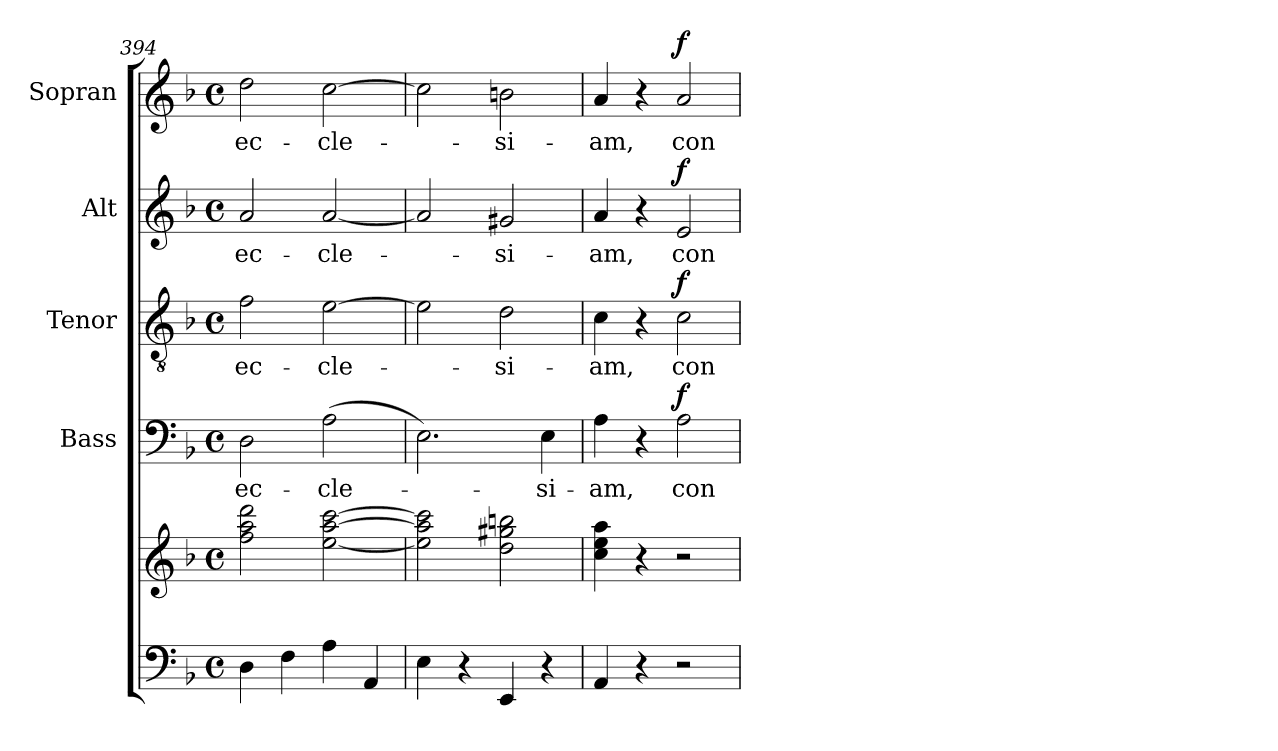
**kern	**kern	**kern	**text	**dynam	**kern	**text	**dynam	**kern	**text	**dynam	**kern	**text	**dynam
*part5	*part5	*part4	*part4	*part4	*part3	*part3	*part3	*part2	*part2	*part2	*part1	*part1	*part1
*staff6	*staff5	*staff4	*staff4	*staff4	*staff3	*staff3	*staff3	*staff2	*staff2	*staff2	*staff1	*staff1	*staff1
*	*	*I"Bass	*	*	*I"Tenor	*	*	*I"Alt	*	*	*I"Sopran	*	*
*	*	*I'B.	*	*	*I'T.	*	*	*I'A.	*	*	*I'S.	*	*
*clefF4	*clefG2	*clefF4	*	*	*clefGv2	*	*	*clefG2	*	*	*clefG2	*	*
*k[b-]	*k[b-]	*k[b-]	*	*	*k[b-]	*	*	*k[b-]	*	*	*k[b-]	*	*
*F:	*F:	*F:	*	*	*F:	*	*	*F:	*	*	*F:	*	*
*M4/4	*M4/4	*M4/4	*	*	*M4/4	*	*	*M4/4	*	*	*M4/4	*	*
*met(c)	*met(c)	*met(c)	*	*	*met(c)	*	*	*met(c)	*	*	*met(c)	*	*
=394	=394	=394	=394	=394	=394	=394	=394	=394	=394	=394	=394	=394	=394
!	!	!	!LO:LY:b	!	!	!LO:LY:b	!	!	!LO:LY:b	!	!	!LO:LY:b	!
4D\	2ff\ 2aa\ 2ddd\	2D\	ec-	.	2f\	ec-	.	2a/	ec-	.	2dd\	ec-	.
4F\	.	.	.	.	.	.	.	.	.	.	.	.	.
!	!	!	!LO:LY:b	!	!	!LO:LY:b	!	!	!LO:LY:b	!	!	!LO:LY:b	!
4A\	[2ee\ [2aa\ [2ccc\	(>2A\	-cle-	.	[2e\	-cle-	.	[2a/	-cle-	.	[2cc\	-cle-	.
4AA/	.	.	.	.	.	.	.	.	.	.	.	.	.
=395	=395	=395	=395	=395	=395	=395	=395	=395	=395	=395	=395	=395	=395
4E\	2ee\] 2aa\] 2ccc\]	2.E\)	.	.	2e\]	.	.	2a/]	.	.	2cc\]	.	.
4r	.	.	.	.	.	.	.	.	.	.	.	.	.
!	!	!	!	!	!	!LO:LY:b	!	!	!LO:LY:b	!	!	!LO:LY:b	!
4EE/	2dd\ 2gg#X\ 2bbn\	.	.	.	2d\	-si-	.	2g#X/	-si-	.	2bn\	-si-	.
!	!	!	!LO:LY:b	!	!	!	!	!	!	!	!	!	!
4r	.	4E\	-si-	.	.	.	.	.	.	.	.	.	.
=396	=396	=396	=396	=396	=396	=396	=396	=396	=396	=396	=396	=396	=396
!	!	!	!LO:LY:b	!	!	!LO:LY:b	!	!	!LO:LY:b	!	!	!LO:LY:b	!
4AA/	4cc\ 4ee\ 4aa\	4A\	-am,	.	4c\	-am,	.	4a/	-am,	.	4a/	-am,	.
4r	4r	4r	.	.	4r	.	.	4r	.	.	4r	.	.
!	!	!	!LO:LY:b	!LO:DY:a	!	!LO:LY:b	!LO:DY:a	!	!LO:LY:b	!LO:DY:a	!	!LO:LY:b	!LO:DY:a
2r	2r	2A\	con-	f	2c\	con-	f	2e/	con-	f	2a/	con-	f
=	=	=	=	=	=	=	=	=	=	=	=	=	=
*-	*-	*-	*-	*-	*-	*-	*-	*-	*-	*-	*-	*-	*-
